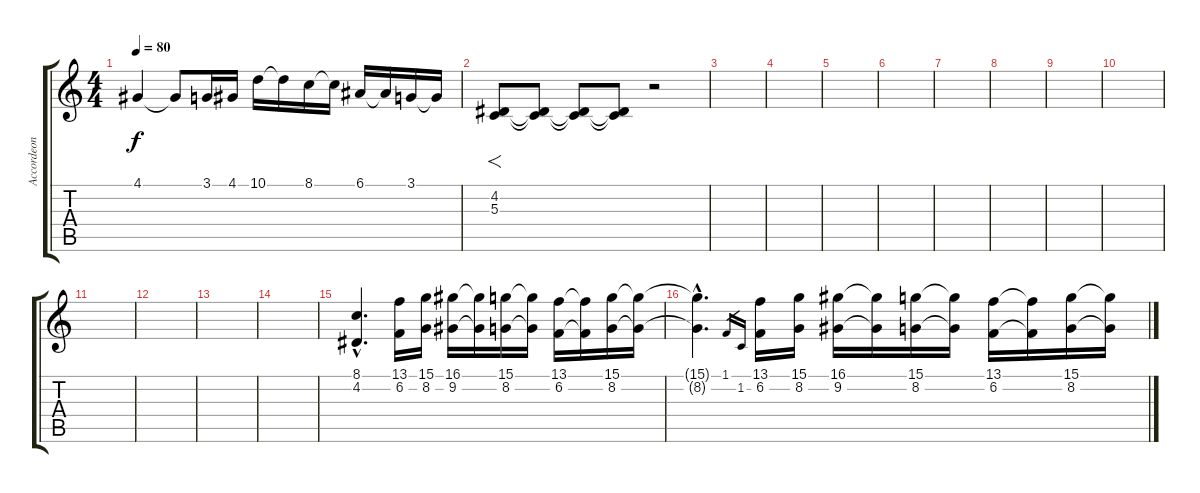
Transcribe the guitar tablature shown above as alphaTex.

\track ("Accordeon" "Accordeon") {instrument accordion}
\staff {score tabs}
\tuning (E4 B3 G3 D3 A2 E2) {hide}
\ts (4 4)
\tempo 80
\clef g2
\ks c
4.1.4{dy f} 4.1{t}.8 3.1.16 4.1.16 10.1.16 10.1{t}.16 8.1.16 8.1{t}.16 6.1.16 6.1{t}.16 3.1.16 3.1{t}.16 |
(4.2 5.3).8{f} (4.2{t} 5.3{t}).8 (4.2{t} 5.3{t}).8 (4.2{t} 5.3{t}).8 r.2 |
|
|
|
|
|
|
|
|
|
|
|
|
(8.1{hac} 4.2{hac}).4{d} (13.1 6.2).16 (15.1 8.2).16 (16.1 9.2).16 (16.1{t} 9.2{t}).16 (15.1 8.2).16 (15.1{t} 8.2{t}).16 (13.1 6.2).16 (13.1{t} 6.2{t}).16 (15.1 8.2).16 (15.1{t} 8.2{t}).16 |
(15.1{hac t} 8.2{hac t}).4{d} 1.1.16{gr} 1.2.16{gr} (13.1 6.2).16 (15.1 8.2).16 (16.1 9.2).16 (16.1{t} 9.2{t}).16 (15.1 8.2).16 (15.1{t} 8.2{t}).16 (13.1 6.2).16 (13.1{t} 6.2{t}).16 (15.1 8.2).16 (15.1{t} 8.2{t}).16
